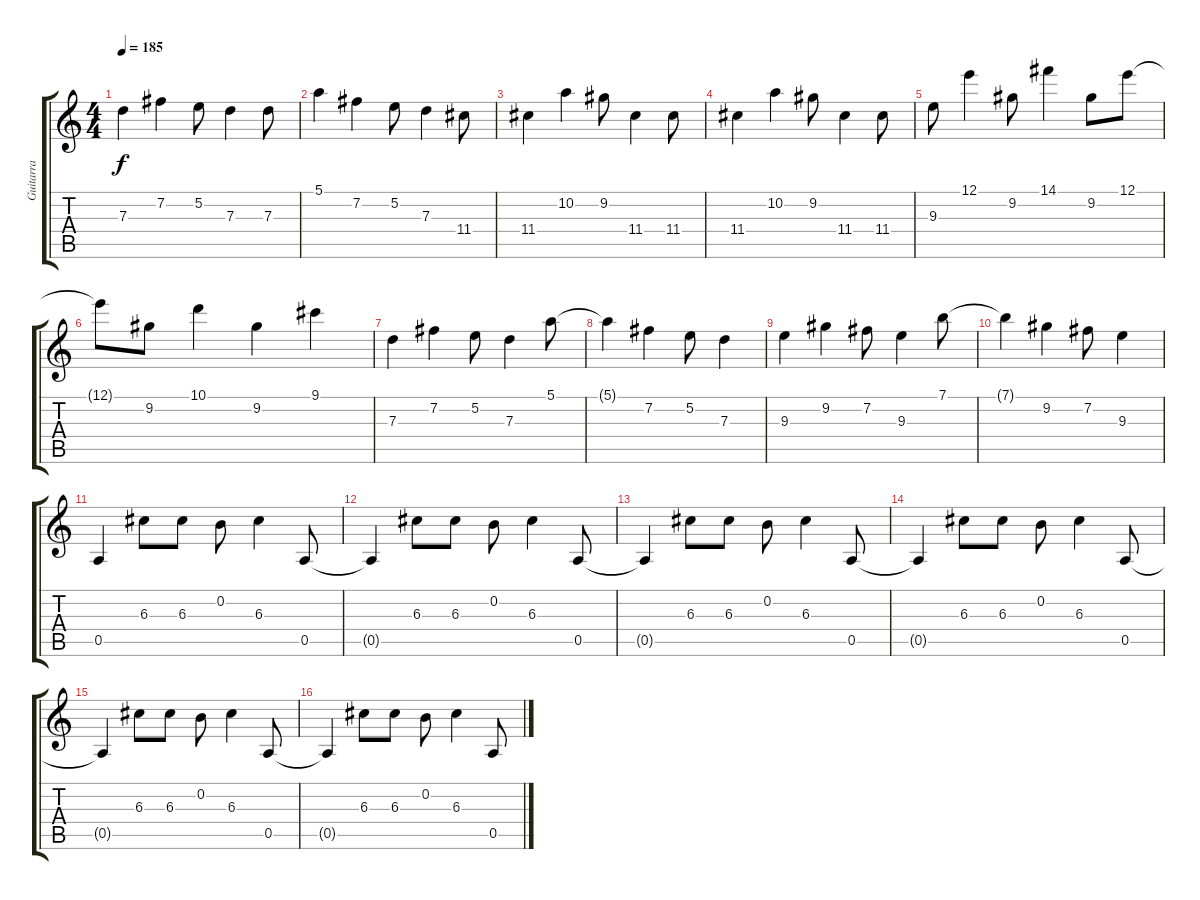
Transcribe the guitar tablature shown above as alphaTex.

\track ("Guitarra" "Guitarra") {instrument electricguitarjazz}
\staff {score tabs}
\tuning (E4 B3 G3 D3 A2 E2) {hide}
\ts (4 4)
\tempo 185
\clef g2
\ks c
7.3.4{dy f} 7.2.4 5.2.8 7.3.4 7.3.8 |
5.1.4 7.2.4 5.2.8 7.3.4 11.4.8 |
11.4.4 10.2.4 9.2.8 11.4.4 11.4.8 |
11.4.4 10.2.4 9.2.8 11.4.4 11.4.8 |
9.3.8 12.1.4 9.2.8 14.1.4 9.2.8 12.1.8 |
12.1{t}.8 9.2.8 10.1.4 9.2.4 9.1.4 |
7.3.4 7.2.4 5.2.8 7.3.4 5.1.8 |
5.1{t}.4 7.2.4 5.2.8 7.3.4 |
9.3.4 9.2.4 7.2.8 9.3.4 7.1.8 |
7.1{t}.4 9.2.4 7.2.8 9.3.4 |
0.5.4 6.3.8 6.3.8 0.2.8 6.3.4 0.5.8 |
0.5{t}.4 6.3.8 6.3.8 0.2.8 6.3.4 0.5.8 |
0.5{t}.4 6.3.8 6.3.8 0.2.8 6.3.4 0.5.8 |
0.5{t}.4 6.3.8 6.3.8 0.2.8 6.3.4 0.5.8 |
0.5{t}.4 6.3.8 6.3.8 0.2.8 6.3.4 0.5.8 |
0.5{t}.4 6.3.8 6.3.8 0.2.8 6.3.4 0.5.8
